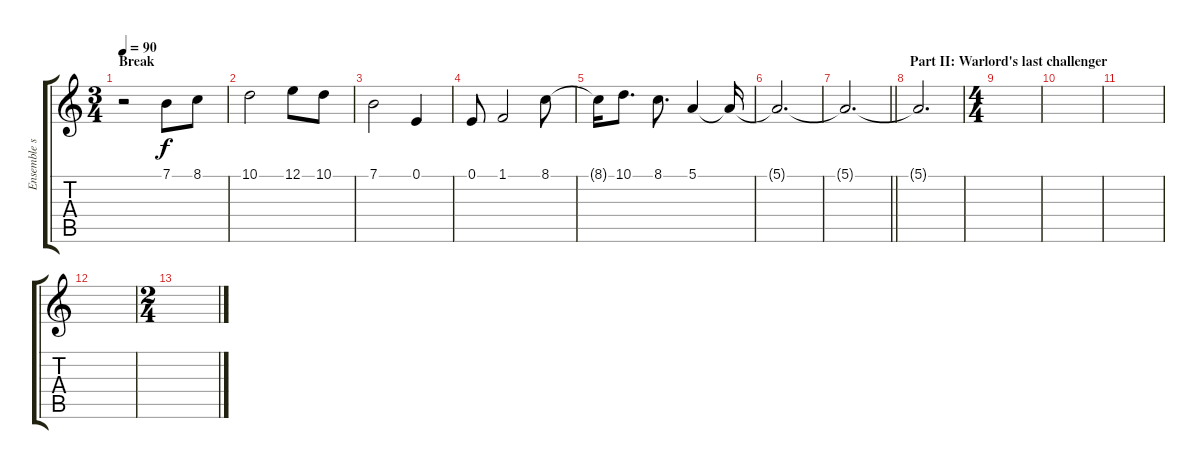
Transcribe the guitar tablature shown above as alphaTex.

\track ("Ensemble string" "Ensemble s") {instrument stringensemble1}
\staff {score tabs}
\tuning (E4 B3 G3 D3 A2 E2) {hide}
\ts (3 4)
\section ("" "Break")
\tempo 90
\clef g2
\ks c
r.2{dy f} 7.1.8 8.1.8 |
10.1.2 12.1.8 10.1.8 |
7.1.2 0.1.4 |
0.1.8 1.1.2 8.1.8 |
8.1{t}.16 10.1.8{d} 8.1.8{d} 5.1.4 5.1{t}.16 |
5.1{t}.2{d volume 4} |
\barLineRight lightlight
5.1{t}.2{d} |
\section ("" "Part II: Warlord's last challenger")
5.1{t}.2{d} |
\ts (4 4)
|
|
|
|
\ts (2 4)
